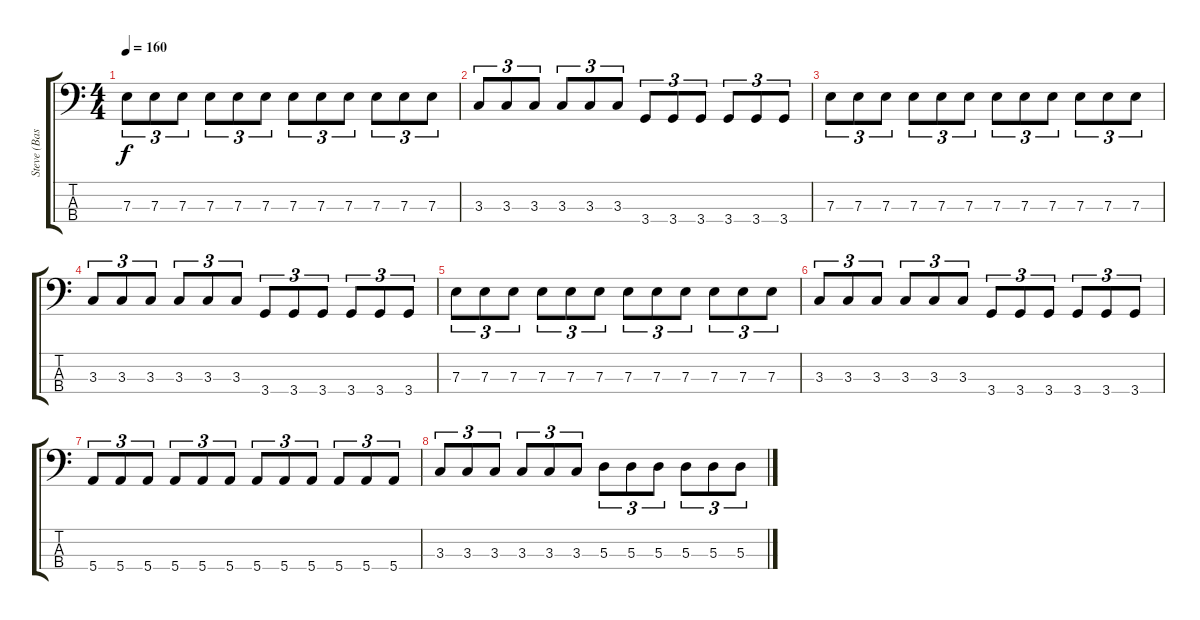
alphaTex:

\track ("Steve (Bass)" "Steve (Bas") {instrument electricbasspick}
\staff {score tabs}
\tuning (G2 D2 A1 E1) {hide}
\ts (4 4)
\tempo 160
\clef f4
\ks c
7.3.8{tu (3 2) dy f} 7.3.8{tu (3 2)} 7.3.8{tu (3 2)} 7.3.8{tu (3 2)} 7.3.8{tu (3 2)} 7.3.8{tu (3 2)} 7.3.8{tu (3 2)} 7.3.8{tu (3 2)} 7.3.8{tu (3 2)} 7.3.8{tu (3 2)} 7.3.8{tu (3 2)} 7.3.8{tu (3 2)} |
3.3.8{tu (3 2)} 3.3.8{tu (3 2)} 3.3.8{tu (3 2)} 3.3.8{tu (3 2)} 3.3.8{tu (3 2)} 3.3.8{tu (3 2)} 3.4.8{tu (3 2)} 3.4.8{tu (3 2)} 3.4.8{tu (3 2)} 3.4.8{tu (3 2)} 3.4.8{tu (3 2)} 3.4.8{tu (3 2)} |
7.3.8{tu (3 2)} 7.3.8{tu (3 2)} 7.3.8{tu (3 2)} 7.3.8{tu (3 2)} 7.3.8{tu (3 2)} 7.3.8{tu (3 2)} 7.3.8{tu (3 2)} 7.3.8{tu (3 2)} 7.3.8{tu (3 2)} 7.3.8{tu (3 2)} 7.3.8{tu (3 2)} 7.3.8{tu (3 2)} |
3.3.8{tu (3 2)} 3.3.8{tu (3 2)} 3.3.8{tu (3 2)} 3.3.8{tu (3 2)} 3.3.8{tu (3 2)} 3.3.8{tu (3 2)} 3.4.8{tu (3 2)} 3.4.8{tu (3 2)} 3.4.8{tu (3 2)} 3.4.8{tu (3 2)} 3.4.8{tu (3 2)} 3.4.8{tu (3 2)} |
7.3.8{tu (3 2)} 7.3.8{tu (3 2)} 7.3.8{tu (3 2)} 7.3.8{tu (3 2)} 7.3.8{tu (3 2)} 7.3.8{tu (3 2)} 7.3.8{tu (3 2)} 7.3.8{tu (3 2)} 7.3.8{tu (3 2)} 7.3.8{tu (3 2)} 7.3.8{tu (3 2)} 7.3.8{tu (3 2)} |
3.3.8{tu (3 2)} 3.3.8{tu (3 2)} 3.3.8{tu (3 2)} 3.3.8{tu (3 2)} 3.3.8{tu (3 2)} 3.3.8{tu (3 2)} 3.4.8{tu (3 2)} 3.4.8{tu (3 2)} 3.4.8{tu (3 2)} 3.4.8{tu (3 2)} 3.4.8{tu (3 2)} 3.4.8{tu (3 2)} |
5.4.8{tu (3 2)} 5.4.8{tu (3 2)} 5.4.8{tu (3 2)} 5.4.8{tu (3 2)} 5.4.8{tu (3 2)} 5.4.8{tu (3 2)} 5.4.8{tu (3 2)} 5.4.8{tu (3 2)} 5.4.8{tu (3 2)} 5.4.8{tu (3 2)} 5.4.8{tu (3 2)} 5.4.8{tu (3 2)} |
3.3.8{tu (3 2)} 3.3.8{tu (3 2)} 3.3.8{tu (3 2)} 3.3.8{tu (3 2)} 3.3.8{tu (3 2)} 3.3.8{tu (3 2)} 5.3.8{tu (3 2)} 5.3.8{tu (3 2)} 5.3.8{tu (3 2)} 5.3.8{tu (3 2)} 5.3.8{tu (3 2)} 5.3.8{tu (3 2)}
